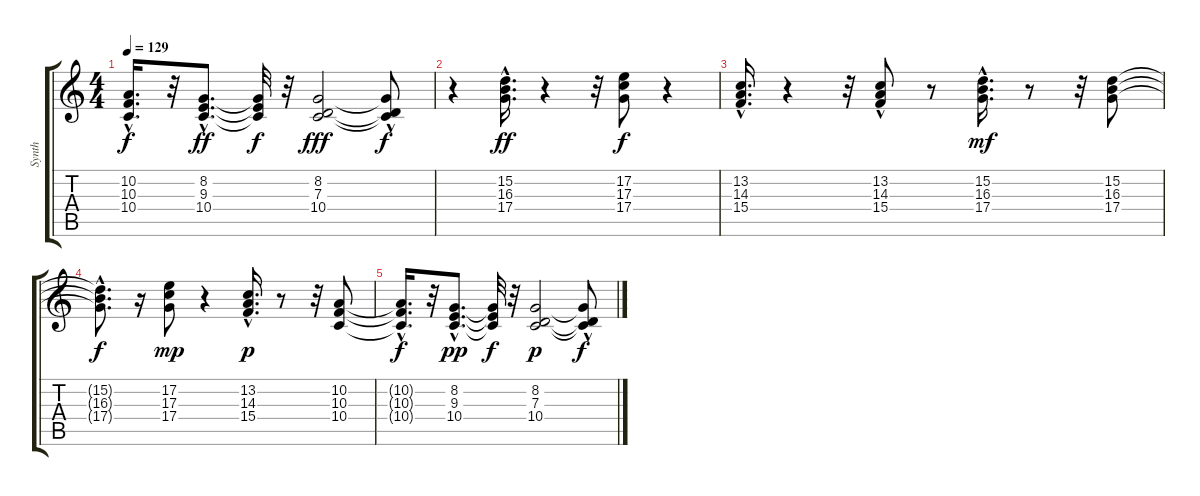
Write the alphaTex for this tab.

\track ("Synth" "Synth") {instrument lead2sawtooth}
\staff {score tabs}
\tuning (E4 B3 G3 D3 A2 E2) {hide}
\ts (4 4)
\tempo 129
\clef g2
\ks c
(10.2{hac t} 10.3{hac t} 10.4{hac t}).16{d dy f} r.32 (8.2{hac} 9.3{hac} 10.4{hac}).8{d dy ff} (8.2{t} 9.3{t} 10.4{t}).32{dy f} r.32 (8.2 7.3 10.4).2{dy fff} (8.2{hac t} 7.3{t} 10.4{hac t}).8{dy f} |
r.4 (15.2{hac} 16.3{hac} 17.4{hac}).16{d dy ff} r.4 r.32 (17.2 17.3 17.4).8{dy f} r.4 |
(13.2{hac} 14.3{hac} 15.4{hac}).16{d} r.4 r.32 (13.2{hac} 14.3 15.4).8 r.8 (15.2{hac} 16.3{hac} 17.4{hac}).16{d dy mf} r.8 r.32 (15.2 16.3 17.4).8 |
(15.2{hac t} 16.3{t} 17.4{t}).8{d dy f} r.16 (17.2 17.3 17.4).8{dy mp} r.4 (13.2{hac} 14.3{hac} 15.4{hac}).16{d dy p} r.8 r.32 (10.2 10.3 10.4).8 |
(10.2{hac t} 10.3{hac t} 10.4{hac t}).16{d dy f} r.32 (8.2{hac} 9.3{hac} 10.4{hac}).8{d dy pp} (8.2{t} 9.3{t} 10.4{t}).32{dy f} r.32 (8.2 7.3 10.4).2{dy p} (8.2{hac t} 7.3{t} 10.4{hac t}).8{dy f}
